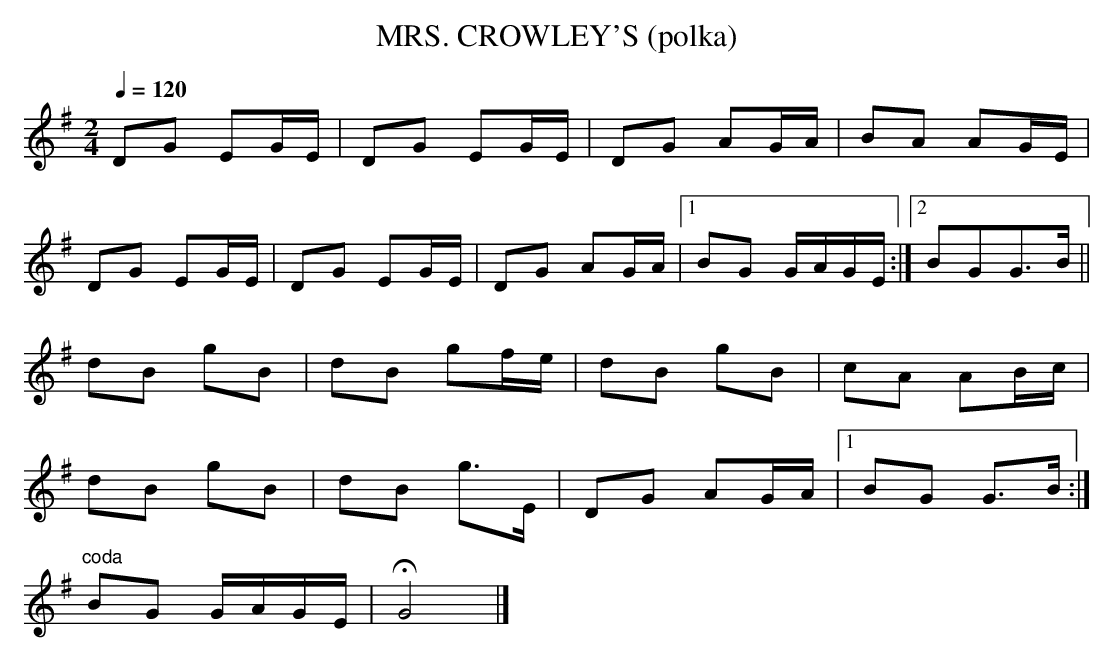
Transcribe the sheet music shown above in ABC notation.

X:1
T:MRS. CROWLEY'S (polka)
Q:1/4=120
L:1/8
M:2/4
K:G
DG EG/E/|DG EG/E/|DG AG/A/|BA AG/E/|
DG EG/E/|DG EG/E/|DG AG/A/|1 BG G/A/G/E/ :|\
[2 BGG>B ||
dB gB|dB gf/e/|dB gB|cA AB/c/|
dB gB|dB g>E|DG AG/A/|1 BG G>B :|
"^coda"BG G/A/G/E/ |HG4|]
